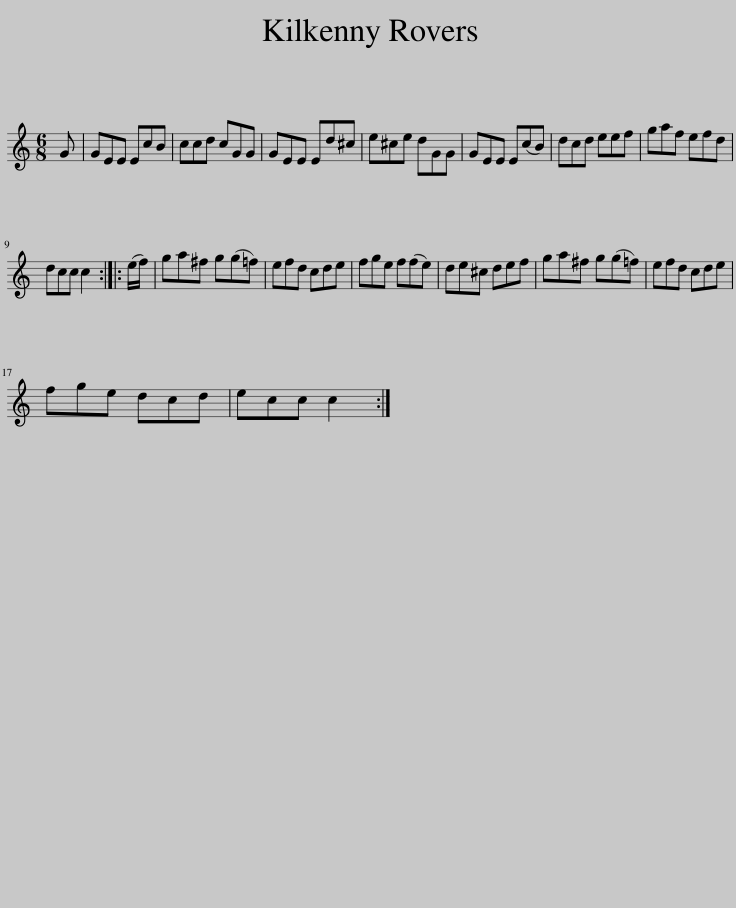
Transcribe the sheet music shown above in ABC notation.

X:1
L:1/8
M:6/8
I:linebreak $
K:C
V:1 treble
V:1
 G | GEE EcB | ccd cGG | GEE Ed^c | e^ce dGG | %5
 GEE E(cB) | dcd eef | gaf efd |$ dcc c2 :: (e/f/) | %10
 ga^f g(g=f) | efd cde | fge f(fe) | de^c def | ga^f g(g=f) | %15
 efd cde |$ fge dcd | ecc c2 :| %18
